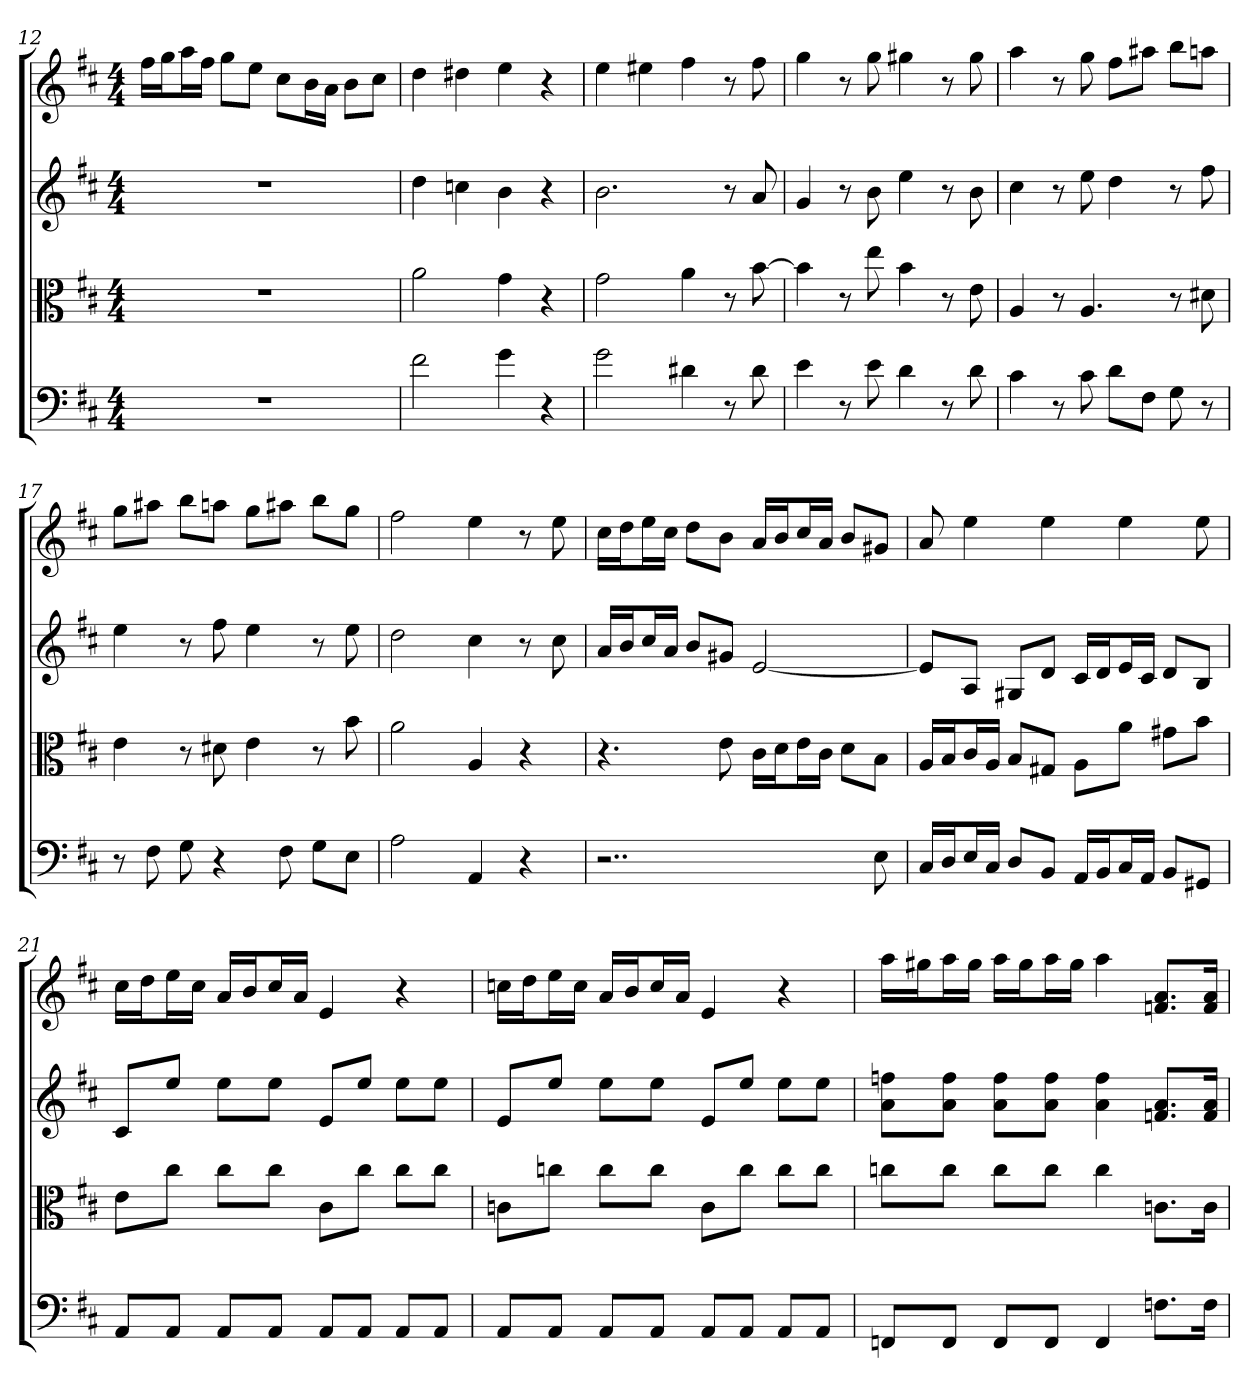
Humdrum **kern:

**kern	**kern	**kern	**kern
*part4	*part3	*part2	*part1
*staff4	*staff3	*staff2	*staff1
*clefF4	*clefC3	*clefG2	*clefG2
*k[f#c#]	*k[f#c#]	*k[f#c#]	*k[f#c#]
*D:	*D:	*D:	*D:
*M4/4	*M4/4	*M4/4	*M4/4
=12	=12	=12	=12
1r	1r	1r	16ff#\LL
.	.	.	16gg\J
.	.	.	16aa\L
.	.	.	16ff#\JJ
.	.	.	8gg\L
.	.	.	8ee\J
.	.	.	8cc#\L
.	.	.	16b\L
.	.	.	16a\JJ
.	.	.	8b\L
.	.	.	8cc#\J
=13	=13	=13	=13
2f#	2a	4dd	4dd
.	.	4ccn	4dd#X
4g	4g	4b	4ee
4r	4r	4r	4r
=14	=14	=14	=14
2g	2g	2.b	4ee
.	.	.	4ee#X
4d#X	4a	.	4ff#
8r	8r	8r	8r
8d#	[8b	8a	8ff#
=15	=15	=15	=15
4e	4b]	4g	4gg
8r	8r	8r	8r
8e	8ee	8b	8gg
4d	4b	4ee	4gg#X
8r	8r	8r	8r
8d	8e	8b	8gg#
=16	=16	=16	=16
4c#	4A	4cc#	4aa
8r	8r	8r	8r
8c#	4.A	8ee	8gg
8d\L	.	4dd	8ff#\L
8F#\J	.	.	8aa#X\J
8G	8r	8r	8bb\L
8r	8d#X	8ff#	8aan\J
=17	=17	=17	=17
8r	4e	4ee	8gg\L
8F#	.	.	8aa#X\J
8G	8r	8r	8bb\L
4r	8d#X	8ff#	8aan\J
.	4e	4ee	8gg\L
8F#	.	.	8aa#X\J
8G\L	8r	8r	8bb\L
8E\J	8b	8ee	8gg\J
=18	=18	=18	=18
2A	2a	2dd	2ff#
4AA	4A	4cc#	4ee
4r	4r	8r	8r
.	.	8cc#	8ee
=19	=19	=19	=19
2..r	4.r	16a/LL	16cc#\LL
.	.	16b/J	16dd\J
.	.	16cc#/L	16ee\L
.	.	16a/JJ	16cc#\JJ
.	.	8b/L	8dd\L
.	8e	8g#X/J	8b\J
.	16c#\LL	[2e	16a/LL
.	16d\J	.	16b/J
.	16e\L	.	16cc#/L
.	16c#\JJ	.	16a/JJ
.	8d\L	.	8b/L
8E	8B\J	.	8g#X/J
=20	=20	=20	=20
16C#/LL	16A/LL	8e/L]	8a
16D/J	16B/J	.	.
16E/L	16c#/L	8A/J	4ee
16C#/JJ	16A/JJ	.	.
8D/L	8B/L	8G#X/L	.
8BB/J	8G#X/J	8d/J	4ee
16AA/LL	8A\L	16c#/LL	.
16BB/J	.	16d/J	.
16C#/L	8a\J	16e/L	4ee
16AA/JJ	.	16c#/JJ	.
8BB/L	8g#X\L	8d/L	.
8GG#X/J	8b\J	8B/J	8ee
=21	=21	=21	=21
8AA/L	8e\L	8c#/L	16cc#\LL
.	.	.	16dd\J
8AA/J	8cc#\J	8ee/J	16ee\L
.	.	.	16cc#\JJ
8AA/L	8cc#\L	8ee\L	16a/LL
.	.	.	16b/J
8AA/J	8cc#\J	8ee\J	16cc#/L
.	.	.	16a/JJ
8AA/L	8c#\L	8e/L	4e
8AA/J	8cc#\J	8ee/J	.
8AA/L	8cc#\L	8ee\L	4r
8AA/J	8cc#\J	8ee\J	.
=22	=22	=22	=22
8AA/L	8cn\L	8e/L	16ccn\LL
.	.	.	16dd\J
8AA/J	8ccn\J	8ee/J	16ee\L
.	.	.	16cc\JJ
8AA/L	8cc\L	8ee\L	16a/LL
.	.	.	16b/J
8AA/J	8cc\J	8ee\J	16cc/L
.	.	.	16a/JJ
8AA/L	8c\L	8e/L	4e
8AA/J	8cc\J	8ee/J	.
8AA/L	8cc\L	8ee\L	4r
8AA/J	8cc\J	8ee\J	.
=23	=23	=23	=23
8FFn/L	8ccn\L	8a\ 8ffn\L	16aa\LL
.	.	.	16gg#X\J
8FF/J	8cc\J	8a\ 8ff\J	16aa\L
.	.	.	16gg#\JJ
8FF/L	8cc\L	8a\ 8ff\L	16aa\LL
.	.	.	16gg#\J
8FF/J	8cc\J	8a\ 8ff\J	16aa\L
.	.	.	16gg#\JJ
4FF	4cc	4a 4ff	4aa
8.Fn\L	8.cn\L	8.fn/ 8.a/L	8.fn/ 8.a/L
16F\Jk	16c\Jk	16f/ 16a/Jk	16f/ 16a/Jk
=	=	=	=
*-	*-	*-	*-
